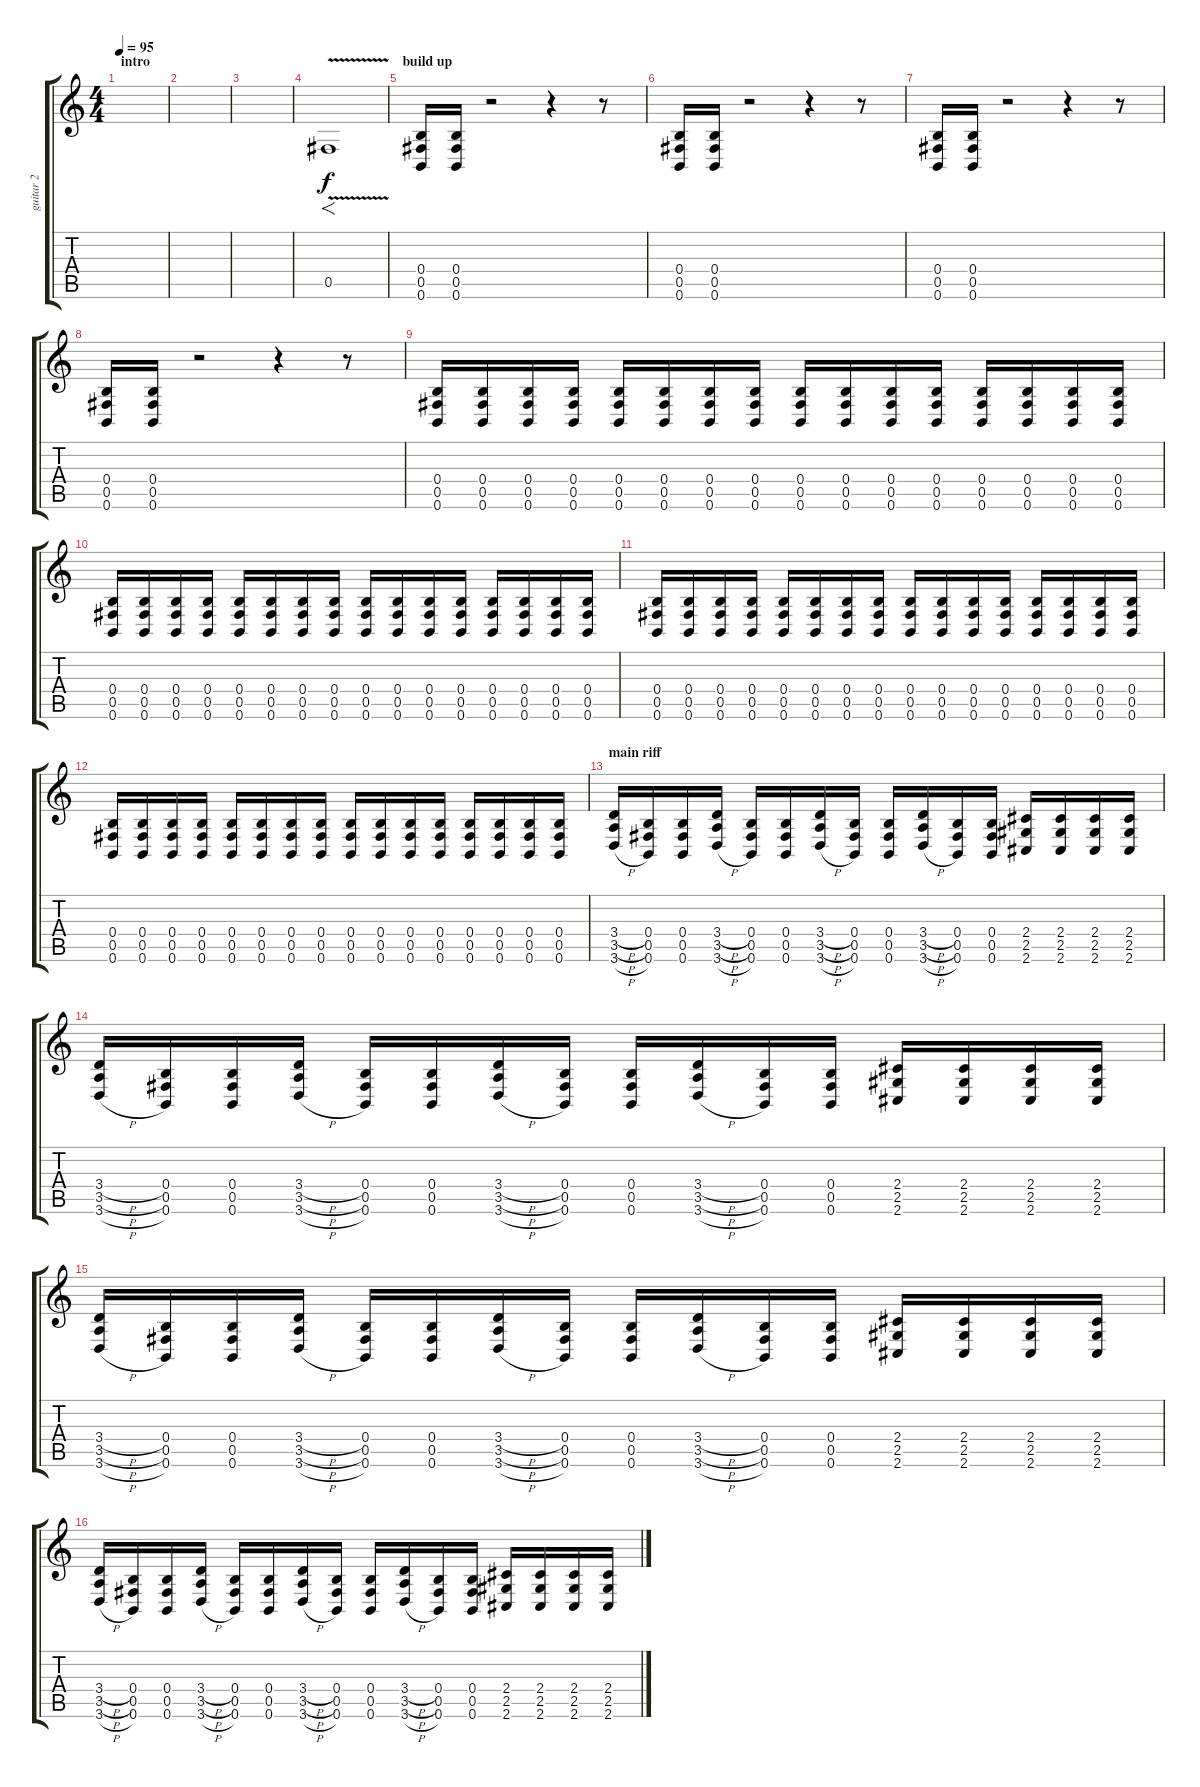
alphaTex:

\track ("guitar 2" "guitar 2") {instrument distortionguitar}
\staff {score tabs}
\tuning (Db4 Ab3 E3 B2 Gb2 B1) {hide}
\ts (4 4)
\section ("" "intro")
\tempo 95
\clef g2
\ks c
|
|
|
0.5{v}.1{f} |
\section ("" "build up")
(0.4 0.5 0.6).16 (0.4 0.5 0.6).16 r.2 r.4 r.8 |
(0.4 0.5 0.6).16 (0.4 0.5 0.6).16 r.2 r.4 r.8 |
(0.4 0.5 0.6).16 (0.4 0.5 0.6).16 r.2 r.4 r.8 |
(0.4 0.5 0.6).16 (0.4 0.5 0.6).16 r.2 r.4 r.8 |
(0.4 0.5 0.6).16 (0.4 0.5 0.6).16 (0.4 0.5 0.6).16 (0.4 0.5 0.6).16 (0.4 0.5 0.6).16 (0.4 0.5 0.6).16 (0.4 0.5 0.6).16 (0.4 0.5 0.6).16 (0.4 0.5 0.6).16 (0.4 0.5 0.6).16 (0.4 0.5 0.6).16 (0.4 0.5 0.6).16 (0.4 0.5 0.6).16 (0.4 0.5 0.6).16 (0.4 0.5 0.6).16 (0.4 0.5 0.6).16 |
(0.4 0.5 0.6).16 (0.4 0.5 0.6).16 (0.4 0.5 0.6).16 (0.4 0.5 0.6).16 (0.4 0.5 0.6).16 (0.4 0.5 0.6).16 (0.4 0.5 0.6).16 (0.4 0.5 0.6).16 (0.4 0.5 0.6).16 (0.4 0.5 0.6).16 (0.4 0.5 0.6).16 (0.4 0.5 0.6).16 (0.4 0.5 0.6).16 (0.4 0.5 0.6).16 (0.4 0.5 0.6).16 (0.4 0.5 0.6).16 |
(0.4 0.5 0.6).16 (0.4 0.5 0.6).16 (0.4 0.5 0.6).16 (0.4 0.5 0.6).16 (0.4 0.5 0.6).16 (0.4 0.5 0.6).16 (0.4 0.5 0.6).16 (0.4 0.5 0.6).16 (0.4 0.5 0.6).16 (0.4 0.5 0.6).16 (0.4 0.5 0.6).16 (0.4 0.5 0.6).16 (0.4 0.5 0.6).16 (0.4 0.5 0.6).16 (0.4 0.5 0.6).16 (0.4 0.5 0.6).16 |
(0.4 0.5 0.6).16 (0.4 0.5 0.6).16 (0.4 0.5 0.6).16 (0.4 0.5 0.6).16 (0.4 0.5 0.6).16 (0.4 0.5 0.6).16 (0.4 0.5 0.6).16 (0.4 0.5 0.6).16 (0.4 0.5 0.6).16 (0.4 0.5 0.6).16 (0.4 0.5 0.6).16 (0.4 0.5 0.6).16 (0.4 0.5 0.6).16 (0.4 0.5 0.6).16 (0.4 0.5 0.6).16 (0.4 0.5 0.6).16 |
\section ("" "main riff")
(3.4{h} 3.5{h} 3.6{h}).16 (0.4 0.5 0.6).16 (0.4 0.5 0.6).16 (3.4{h} 3.5{h} 3.6{h}).16 (0.4 0.5 0.6).16 (0.4 0.5 0.6).16 (3.4{h} 3.5{h} 3.6{h}).16 (0.4 0.5 0.6).16 (0.4 0.5 0.6).16 (3.4{h} 3.5{h} 3.6{h}).16 (0.4 0.5 0.6).16 (0.4 0.5 0.6).16 (2.4 2.5 2.6).16 (2.4 2.5 2.6).16 (2.4 2.5 2.6).16 (2.4 2.5 2.6).16 |
(3.4{h} 3.5{h} 3.6{h}).16 (0.4 0.5 0.6).16 (0.4 0.5 0.6).16 (3.4{h} 3.5{h} 3.6{h}).16 (0.4 0.5 0.6).16 (0.4 0.5 0.6).16 (3.4{h} 3.5{h} 3.6{h}).16 (0.4 0.5 0.6).16 (0.4 0.5 0.6).16 (3.4{h} 3.5{h} 3.6{h}).16 (0.4 0.5 0.6).16 (0.4 0.5 0.6).16 (2.4 2.5 2.6).16 (2.4 2.5 2.6).16 (2.4 2.5 2.6).16 (2.4 2.5 2.6).16 |
(3.4{h} 3.5{h} 3.6{h}).16 (0.4 0.5 0.6).16 (0.4 0.5 0.6).16 (3.4{h} 3.5{h} 3.6{h}).16 (0.4 0.5 0.6).16 (0.4 0.5 0.6).16 (3.4{h} 3.5{h} 3.6{h}).16 (0.4 0.5 0.6).16 (0.4 0.5 0.6).16 (3.4{h} 3.5{h} 3.6{h}).16 (0.4 0.5 0.6).16 (0.4 0.5 0.6).16 (2.4 2.5 2.6).16 (2.4 2.5 2.6).16 (2.4 2.5 2.6).16 (2.4 2.5 2.6).16 |
(3.4{h} 3.5{h} 3.6{h}).16 (0.4 0.5 0.6).16 (0.4 0.5 0.6).16 (3.4{h} 3.5{h} 3.6{h}).16 (0.4 0.5 0.6).16 (0.4 0.5 0.6).16 (3.4{h} 3.5{h} 3.6{h}).16 (0.4 0.5 0.6).16 (0.4 0.5 0.6).16 (3.4{h} 3.5{h} 3.6{h}).16 (0.4 0.5 0.6).16 (0.4 0.5 0.6).16 (2.4 2.5 2.6).16 (2.4 2.5 2.6).16 (2.4 2.5 2.6).16 (2.4 2.5 2.6).16
